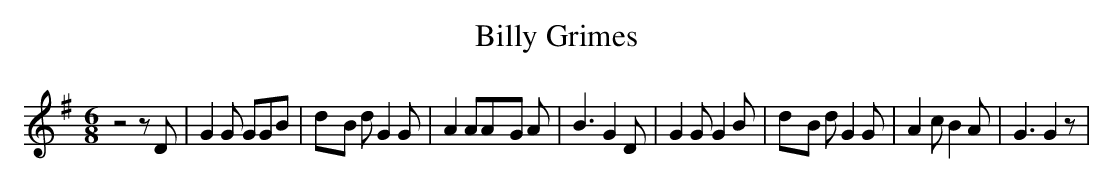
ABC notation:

X:1
T:Billy Grimes
M:6/8
L:1/8
K:G
 z4 z D| G2 G GGB|d-B d G2 G| A2 AA-G A| B3 G2 D| G2 G G2 B|d-B d G2 G|\
 A2 c B2 A| G3 G2 z|
